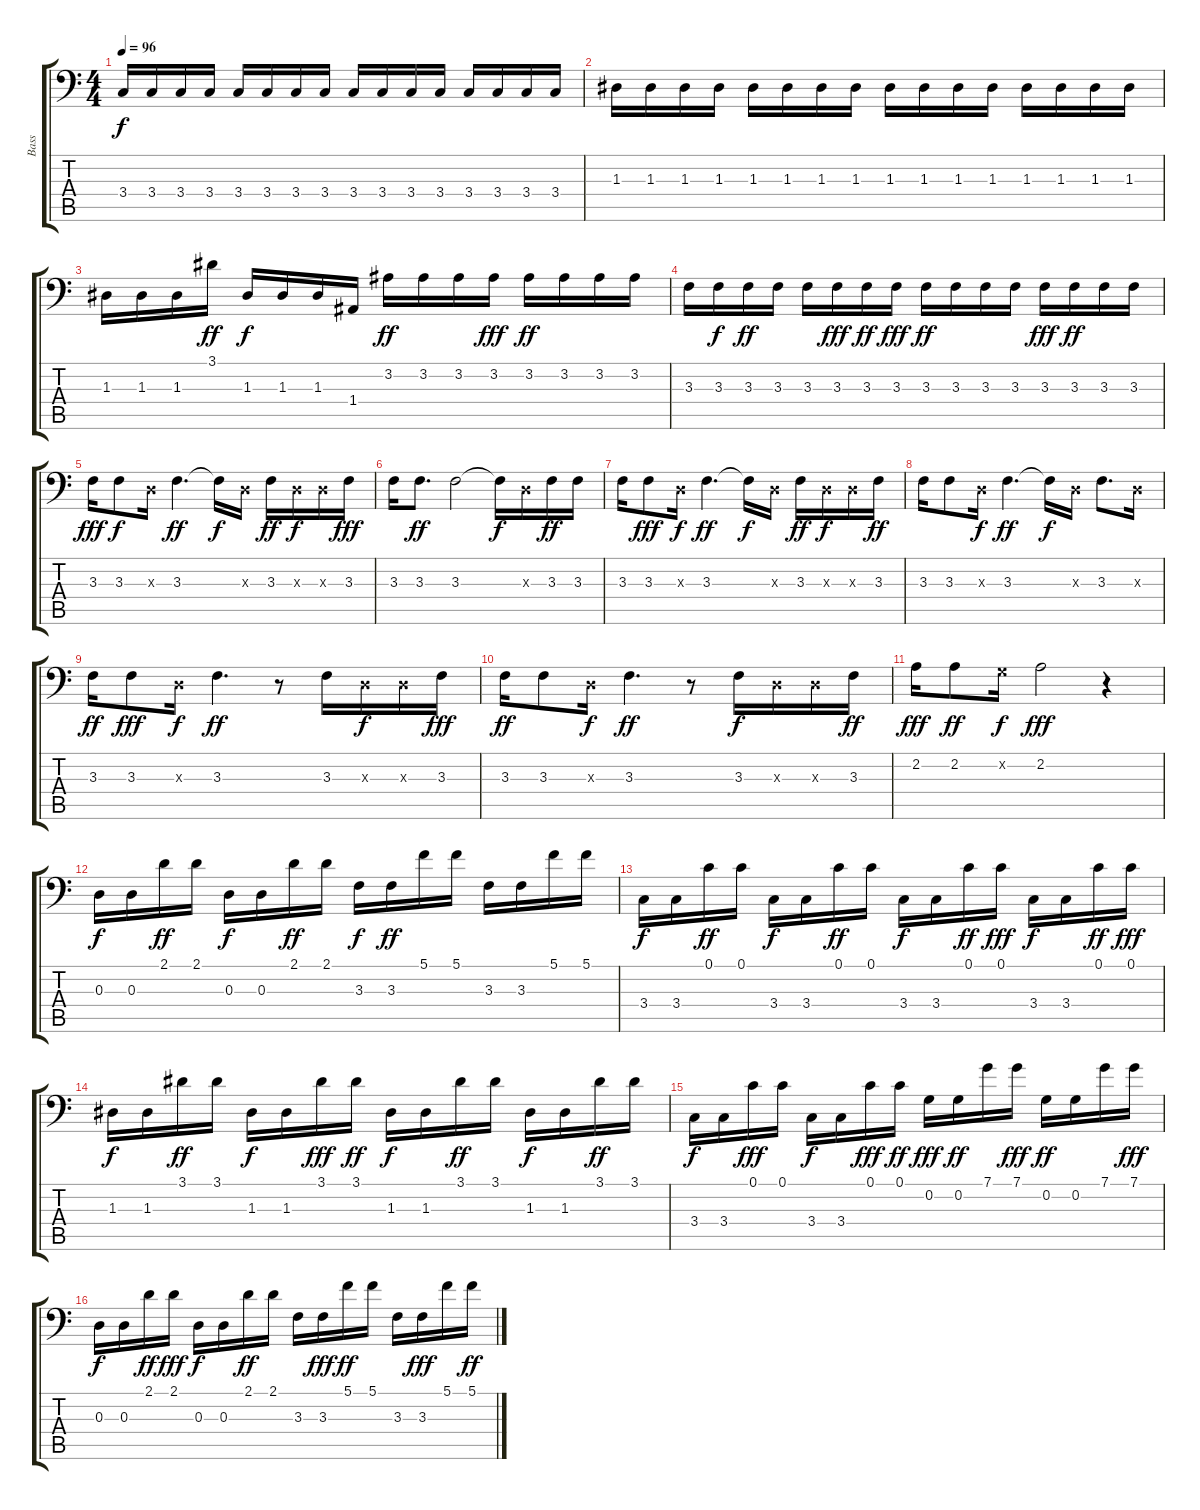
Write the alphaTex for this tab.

\track ("Bass" "Bass") {instrument synthbass1}
\staff {score tabs}
\tuning (C3 G2 D2 A1 E1 B0) {hide}
\ts (4 4)
\tempo 96
\clef f4
\ks c
3.4.16{dy f} 3.4.16 3.4.16 3.4.16 3.4.16 3.4.16 3.4.16 3.4.16 3.4.16 3.4.16 3.4.16 3.4.16 3.4.16 3.4.16 3.4.16 3.4.16 |
1.3.16 1.3.16 1.3.16 1.3.16 1.3.16 1.3.16 1.3.16 1.3.16 1.3.16 1.3.16 1.3.16 1.3.16 1.3.16 1.3.16 1.3.16 1.3.16 |
1.3.16 1.3.16 1.3.16 3.1.16{dy ff} 1.3.16{dy f} 1.3.16 1.3.16 1.4.16 3.2.16{dy ff} 3.2.16 3.2.16 3.2.16{dy fff} 3.2.16{dy ff} 3.2.16 3.2.16 3.2.16 |
3.3.16 3.3.16{dy f} 3.3.16{dy ff} 3.3.16 3.3.16 3.3.16{dy fff} 3.3.16{dy ff} 3.3.16{dy fff} 3.3.16{dy ff} 3.3.16 3.3.16 3.3.16 3.3.16{dy fff} 3.3.16{dy ff} 3.3.16 3.3.16 |
3.3.16{dy fff} 3.3.8{dy f} 0.3{x}.16 3.3.4{d dy ff} 3.3{t}.16{dy f} 0.3{x}.16 3.3.16{dy ff} 0.3{x}.16{dy f} 0.3{x}.16 3.3.16{dy fff} |
3.3.16 3.3.8{d dy ff} 3.3.2 3.3{t}.16{dy f} 0.3{x}.16 3.3.16{dy ff} 3.3.16 |
3.3.16 3.3.8{dy fff} 0.3{x}.16{dy f} 3.3.4{d dy ff} 3.3{t}.16{dy f} 0.3{x}.16 3.3.16{dy ff} 0.3{x}.16{dy f} 0.3{x}.16 3.3.16{dy ff} |
3.3.16 3.3.8 0.3{x}.16{dy f} 3.3.4{d dy ff} 3.3{t}.16{dy f} 0.3{x}.16 3.3.8{d} 0.3{x}.16 |
3.3.16{dy ff} 3.3.8{dy fff} 0.3{x}.16{dy f} 3.3.4{d dy ff} r.8 3.3.16 0.3{x}.16{dy f} 0.3{x}.16 3.3.16{dy fff} |
3.3.16{dy ff} 3.3.8 0.3{x}.16{dy f} 3.3.4{d dy ff} r.8 3.3.16{dy f} 0.3{x}.16 0.3{x}.16 3.3.16{dy ff} |
2.2.16{dy fff} 2.2.8{dy ff} 0.2{x}.16{dy f} 2.2.2{dy fff} r.4 |
0.3.16{dy f} 0.3.16 2.1.16{dy ff} 2.1.16 0.3.16{dy f} 0.3.16 2.1.16{dy ff} 2.1.16 3.3.16{dy f} 3.3.16{dy ff} 5.1.16 5.1.16 3.3.16 3.3.16 5.1.16 5.1.16 |
3.4.16{dy f} 3.4.16 0.1.16{dy ff} 0.1.16 3.4.16{dy f} 3.4.16 0.1.16{dy ff} 0.1.16 3.4.16{dy f} 3.4.16 0.1.16{dy ff} 0.1.16{dy fff} 3.4.16{dy f} 3.4.16 0.1.16{dy ff} 0.1.16{dy fff} |
1.3.16{dy f} 1.3.16 3.1.16{dy ff} 3.1.16 1.3.16{dy f} 1.3.16 3.1.16{dy fff} 3.1.16{dy ff} 1.3.16{dy f} 1.3.16 3.1.16{dy ff} 3.1.16 1.3.16{dy f} 1.3.16 3.1.16{dy ff} 3.1.16 |
3.4.16{dy f} 3.4.16 0.1.16{dy fff} 0.1.16 3.4.16{dy f} 3.4.16 0.1.16{dy fff} 0.1.16{dy ff} 0.2.16{dy fff} 0.2.16{dy ff} 7.1.16 7.1.16{dy fff} 0.2.16{dy ff} 0.2.16 7.1.16 7.1.16{dy fff} |
0.3.16{dy f} 0.3.16 2.1.16{dy ff} 2.1.16{dy fff} 0.3.16{dy f} 0.3.16 2.1.16{dy ff} 2.1.16 3.3.16 3.3.16{dy fff} 5.1.16{dy ff} 5.1.16 3.3.16 3.3.16{dy fff} 5.1.16 5.1.16{dy ff}
